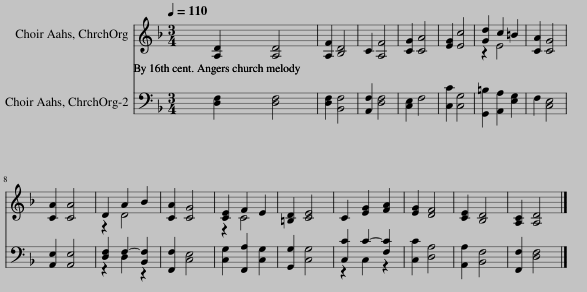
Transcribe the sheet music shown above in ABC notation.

X:1
%%score ( 1 2 ) ( 3 4 )
L:1/8
Q:1/4=110
M:3/4
I:linebreak $
K:F
V:1 treble
V:2 treble
V:3 bass
V:4 bass
V:1
 [A,D]2 [A,D]4 | [A,F]2 [B,D]4 | C2 [A,F]4 | [CG]2 [CA]4 | [EG]2 [Ec]4 | %5
 [Gd]2 c2 =B2 | [CA]2 [CG]4 |$ [CA]2 [CA]4 | D2 A2 B2 | [CA]2 [CG]4 | %10
 [CE]2 F2 E2 | [=B,D]2 [CE]4 | C2 [EG]2 [FA]2 | [EG]2 [DF]4 | [CE]2 [B,D]4 | %15
 [A,C]2 [A,D]4 |] %16
V:2
 x6 | x6 | x6 | x6 | x6 | %5
 z2 E4 | x6 |$ x6 | z2 D4 | x6 | %10
 z2 C4 | x6 | x6 | x6 | x6 | %15
 x6 |] %16
V:3
 [D,F,]2 [D,F,]4 | [D,F,]2 [B,,F,]4 | [A,,F,]2 [D,F,]4 | [C,E,]2 F,4 | [C,C]2 [C,G,]4 | %5
 [G,,=B,]2 [A,,A,]2 [E,G,]2 | F,2 [C,E,]4 |$ [A,,E,]2 [A,,E,]4 | [D,F,]2 F,2- [B,,F,]2 | [F,,F,]2 [C,E,]4 | %10
 [C,G,]2 [F,,A,]2 [C,G,]2 | [G,,G,]2 [C,G,]4 | [C,C]2 C2- [F,C]2 | [C,C]2 [D,A,]4 | [A,,A,]2 [B,,F,]4 | %15
 [F,,F,]2 [D,F,]4 |] %16
V:4
 x6 | x6 | x6 | x6 | x6 | %5
 x6 | x6 |$ x6 | z2 D,2 z2 | x6 | %10
 x6 | x6 | z2 C,2 z2 | x6 | x6 | %15
 x6 |] %16
